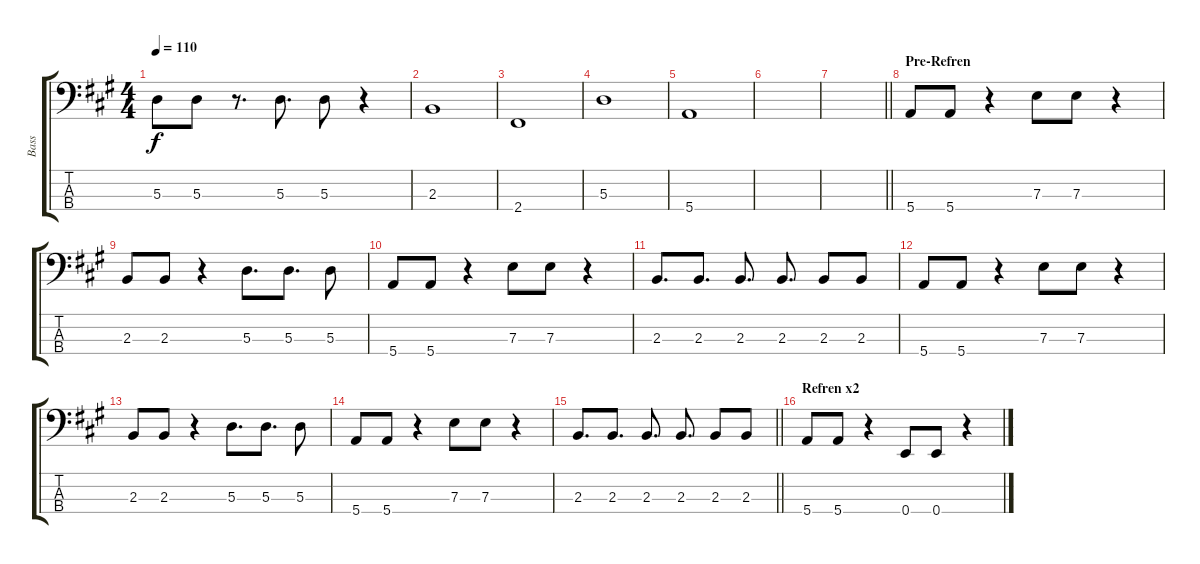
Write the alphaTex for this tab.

\track ("Bass" "Bass") {instrument electricbassfinger}
\staff {score tabs}
\tuning (G2 D2 A1 E1) {hide}
\ts (4 4)
\tempo 110
\clef f4
\ks a
5.3.8{dy f} 5.3.8 r.8{d} 5.3.8{d} 5.3.8 r.4 |
2.3.1 |
2.4.1 |
5.3.1 |
5.4.1 |
|
\barLineRight lightlight
|
\section ("" "Pre-Refren")
5.4.8 5.4.8 r.4 7.3.8 7.3.8 r.4 |
2.3.8 2.3.8 r.4 5.3.8{d} 5.3.8{d} 5.3.8 |
5.4.8 5.4.8 r.4 7.3.8 7.3.8 r.4 |
2.3.8{d} 2.3.8{d} 2.3.8{d} 2.3.8{d} 2.3.8 2.3.8 |
5.4.8 5.4.8 r.4 7.3.8 7.3.8 r.4 |
2.3.8 2.3.8 r.4 5.3.8{d} 5.3.8{d} 5.3.8 |
5.4.8 5.4.8 r.4 7.3.8 7.3.8 r.4 |
\barLineRight lightlight
2.3.8{d} 2.3.8{d} 2.3.8{d} 2.3.8{d} 2.3.8 2.3.8 |
\section ("" "Refren x2")
5.4.8 5.4.8 r.4 0.4.8 0.4.8 r.4
